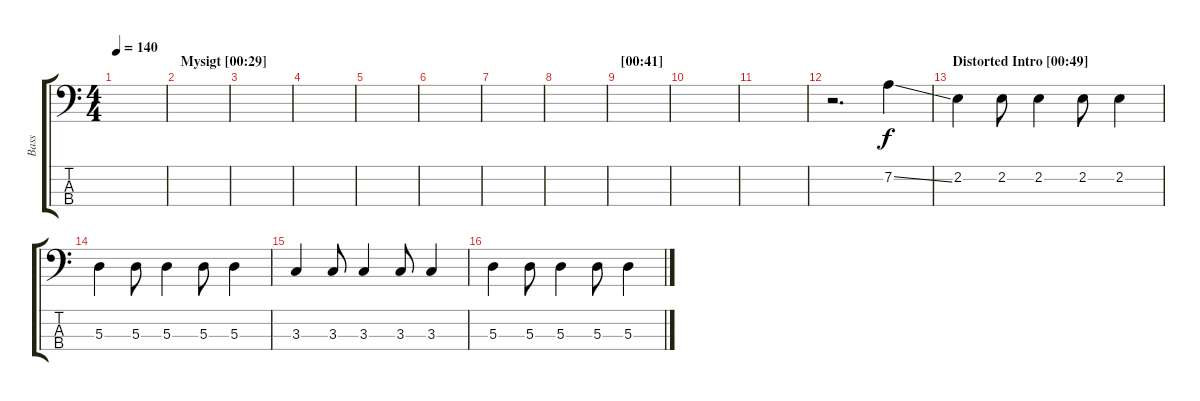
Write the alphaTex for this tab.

\track ("Bass" "Bass") {instrument electricbassfinger}
\staff {score tabs}
\tuning (G2 D2 A1 E1) {hide}
\ts (4 4)
\tempo 140
\clef f4
\ks c
|
\section ("" "Mysigt [00:29]")
|
|
|
|
|
|
|
\section ("" "[00:41]")
|
|
|
r.2{d} 7.2{ss}.4 |
\section ("" "Distorted Intro [00:49]")
2.2.4{dy f} 2.2.8 2.2.4 2.2.8 2.2.4 |
5.3.4 5.3.8 5.3.4 5.3.8 5.3.4 |
3.3.4 3.3.8 3.3.4 3.3.8 3.3.4 |
5.3.4 5.3.8 5.3.4 5.3.8 5.3.4
